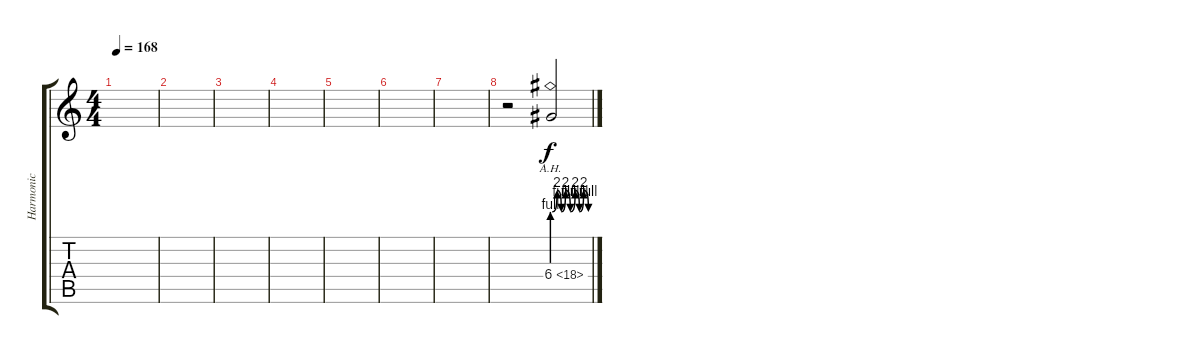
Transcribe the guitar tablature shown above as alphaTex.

\track ("Harmonic" "Harmonic") {instrument distortionguitar}
\staff {score tabs}
\tuning (D4 A3 F3 C3 G2 C2) {hide}
\ts (4 4)
\tempo 168
\clef g2
\ks c
|
|
|
|
|
|
|
r.2 6.4{be (custom 0 4 8 8 15 4 22 8 30 4 38 8 45 4 52 8 60 4) ah 12}.2
